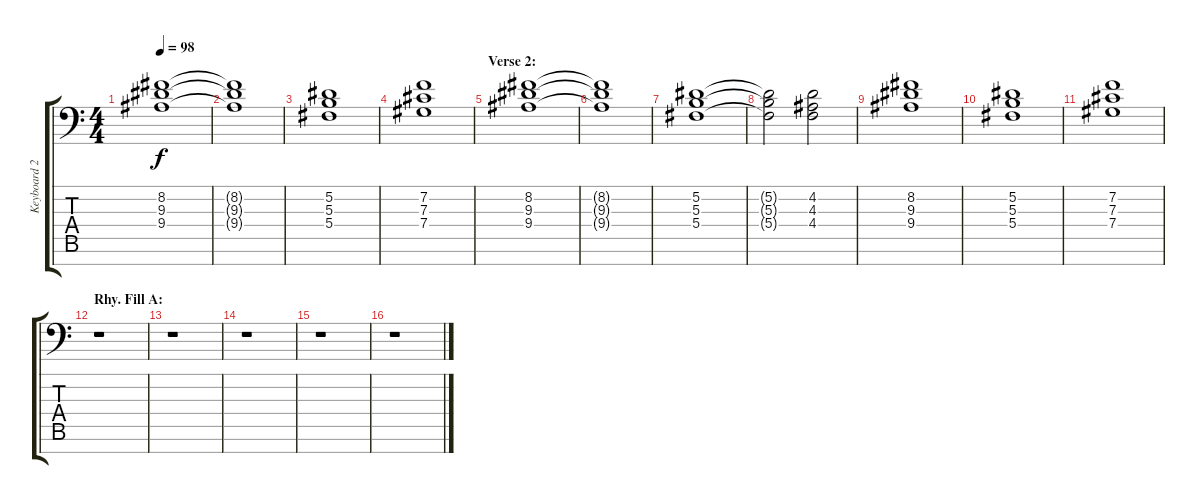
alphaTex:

\track ("Keyboard 2" "Keyboard 2") {instrument stringensemble1}
\staff {score tabs}
\tuning (Eb4 Bb3 Gb3 Db3 Ab2 Eb2 Bb1) {hide}
\ts (4 4)
\tempo 98
\clef f4
\ks c
(8.2 9.3 9.4).1{dy f} |
(8.2{t} 9.3{t} 9.4{t}).1 |
(5.2 5.3 5.4).1 |
(7.2 7.3 7.4).1 |
\section ("" "Verse 2:")
(8.2 9.3 9.4).1 |
(8.2{t} 9.3{t} 9.4{t}).1 |
(5.2 5.3 5.4).1 |
(5.2{t} 5.3{t} 5.4{t}).2 (4.2 4.3 4.4).2 |
(8.2 9.3 9.4).1 |
(5.2 5.3 5.4).1 |
(7.2 7.3 7.4).1 |
\section ("" "Rhy. Fill A:")
r.1 |
r.1 |
r.1 |
r.1 |
r.1
